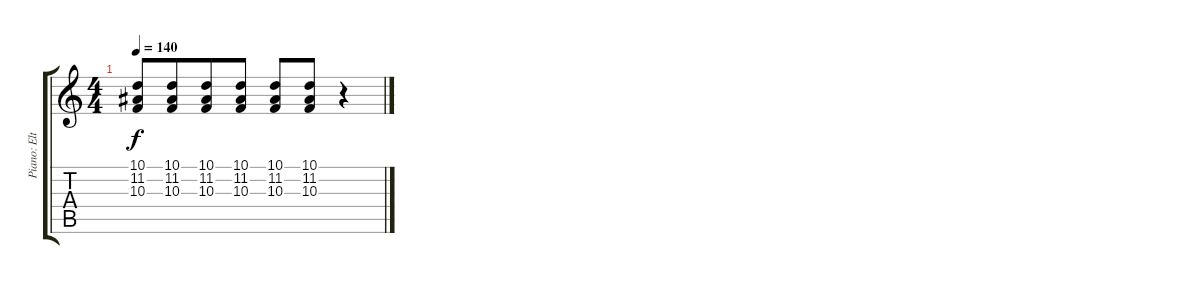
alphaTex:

\track ("Piano: Elton John" "Piano: Elt") {instrument acousticgrandpiano}
\staff {score tabs}
\tuning (E4 B3 G3 D3 A2 E2) {hide}
\ts (4 4)
\tempo 140
\clef g2
\ks c
(10.1{t} 11.2{t} 10.3{t}).8{dy f} (10.1 11.2 10.3).8{beam merge} (10.1 11.2 10.3).8 (10.1 11.2 10.3).8 (10.1 11.2 10.3).8 (10.1 11.2 10.3).8 r.4
